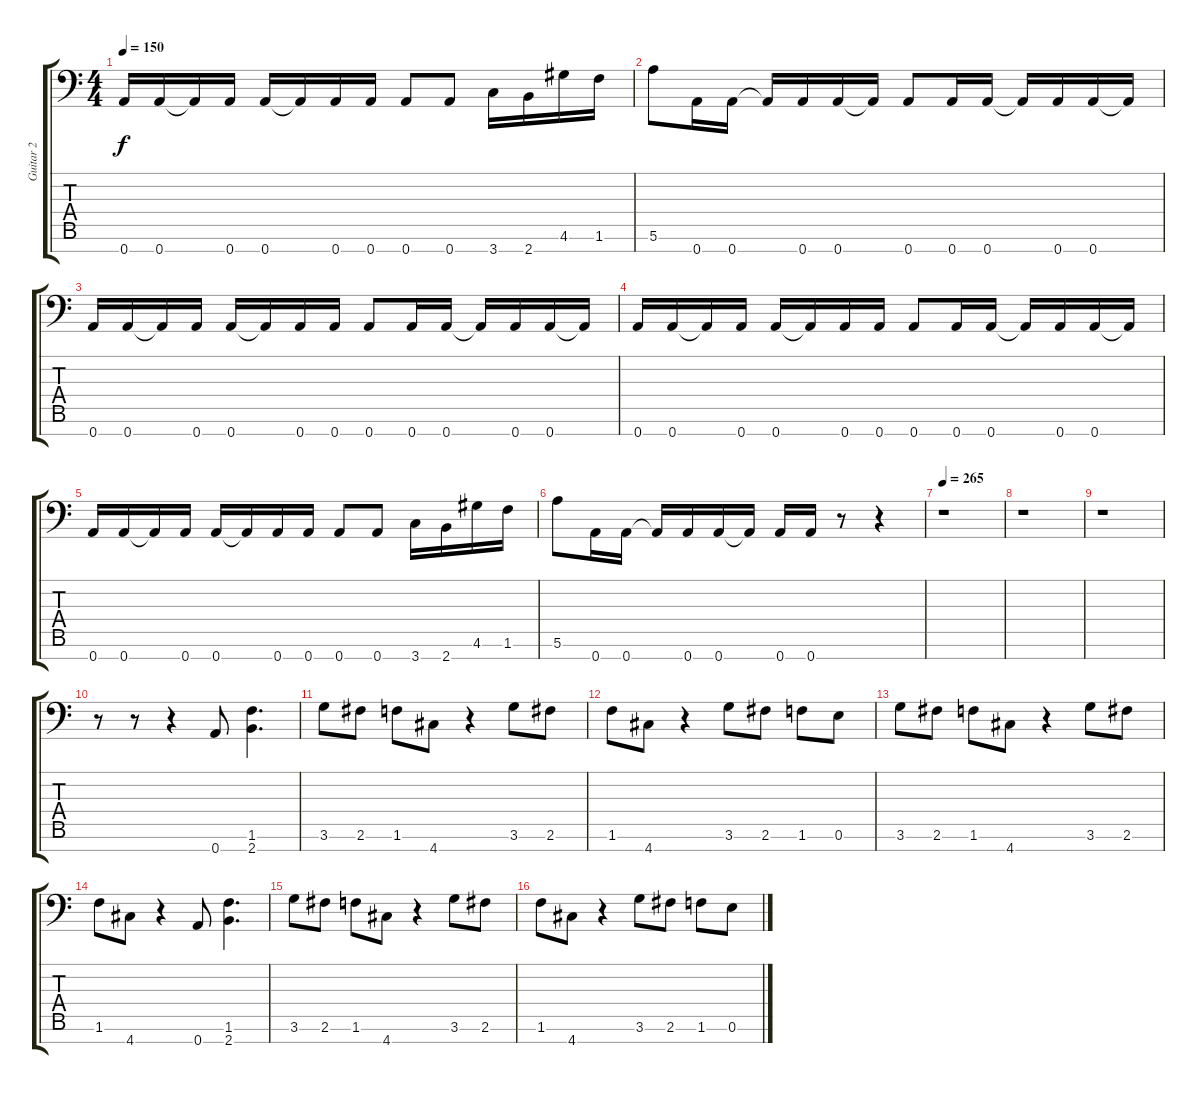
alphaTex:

\track ("Guitar 2" "Guitar 2") {instrument overdrivenguitar}
\staff {score tabs}
\tuning (E4 B3 G3 D3 A2 E2 A1) {hide}
\ts (4 4)
\tempo 150
\clef f4
\ks c
0.7.16{dy f} 0.7.16 0.7{t}.16 0.7.16 0.7.16 0.7{t}.16 0.7.16 0.7.16 0.7.8 0.7.8 3.7.16 2.7.16 4.6.16 1.6.16 |
5.6.8 0.7.16 0.7.16 0.7{t}.16 0.7.16 0.7.16 0.7{t}.16 0.7.8 0.7.16 0.7.16 0.7{t}.16 0.7.16 0.7.16 0.7{t}.16 |
0.7.16 0.7.16 0.7{t}.16 0.7.16 0.7.16 0.7{t}.16 0.7.16 0.7.16 0.7.8 0.7.16 0.7.16 0.7{t}.16 0.7.16 0.7.16 0.7{t}.16 |
0.7.16 0.7.16 0.7{t}.16 0.7.16 0.7.16 0.7{t}.16 0.7.16 0.7.16 0.7.8 0.7.16 0.7.16 0.7{t}.16 0.7.16 0.7.16 0.7{t}.16 |
0.7.16 0.7.16 0.7{t}.16 0.7.16 0.7.16 0.7{t}.16 0.7.16 0.7.16 0.7.8 0.7.8 3.7.16 2.7.16 4.6.16 1.6.16 |
5.6.8 0.7.16 0.7.16 0.7{t}.16 0.7.16 0.7.16 0.7{t}.16 0.7.16 0.7.16 r.8 r.4 |
\tempo 265
r.1 |
r.1 |
r.1 |
r.8 r.8 r.4 0.7.8 (1.6 2.7).4{d} |
3.6.8 2.6.8 1.6.8 4.7.8 r.4 3.6.8 2.6.8 |
1.6.8 4.7.8 r.4 3.6.8 2.6.8 1.6.8 0.6.8 |
3.6.8 2.6.8 1.6.8 4.7.8 r.4 3.6.8 2.6.8 |
1.6.8 4.7.8 r.4 0.7.8 (1.6 2.7).4{d} |
3.6.8 2.6.8 1.6.8 4.7.8 r.4 3.6.8 2.6.8 |
1.6.8 4.7.8 r.4 3.6.8 2.6.8 1.6.8 0.6.8
